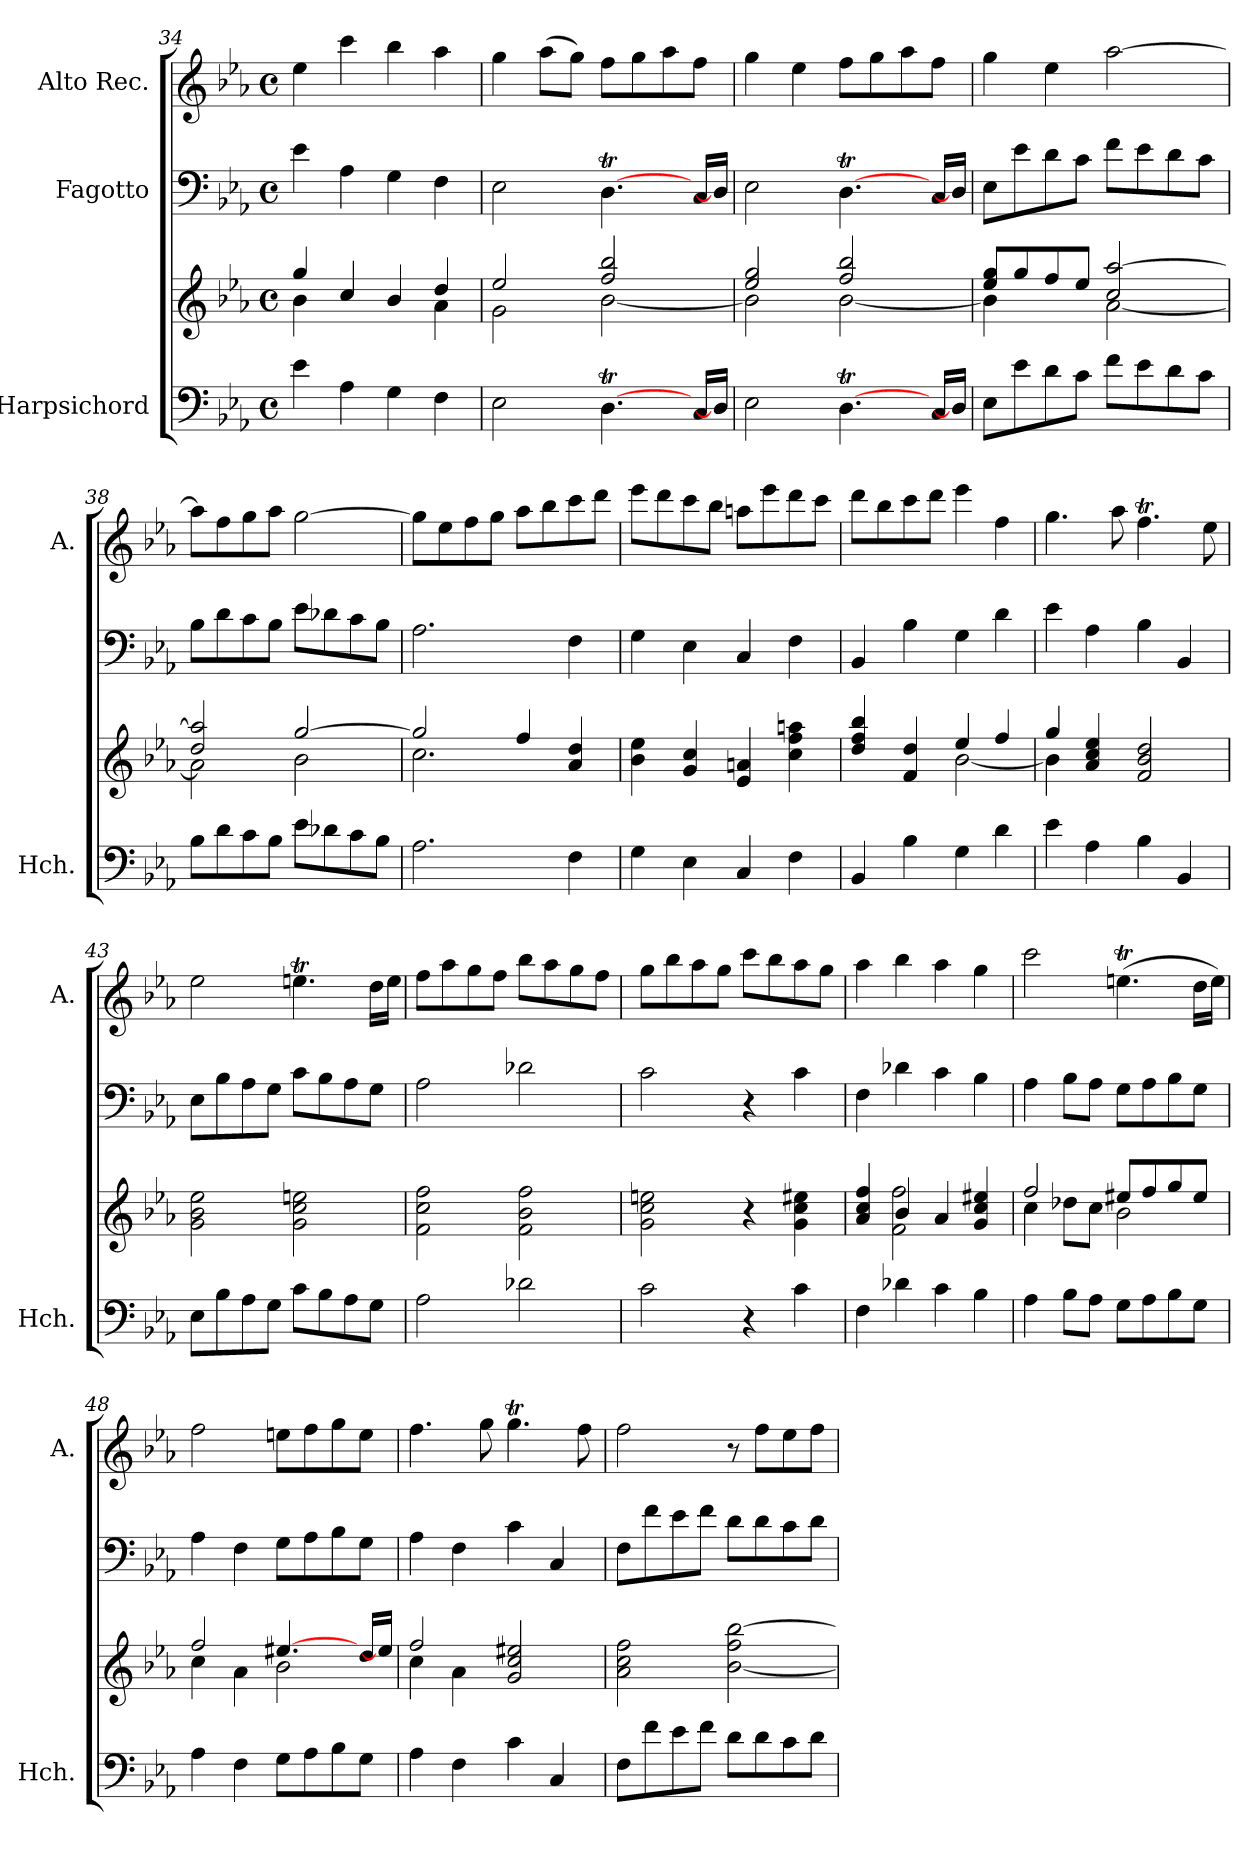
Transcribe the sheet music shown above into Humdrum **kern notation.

**kern	**kern	**kern	**kern
*part3	*part3	*part2	*part1
*staff4	*staff3	*staff2	*staff1
*I"Harpsichord	*	*I"Fagotto	*I"Alto Rec.
*I'Hch.	*	*	*I'A.
*clefF4	*clefG2	*clefF4	*clefG2
*k[b-e-a-]	*k[b-e-a-]	*k[b-e-a-]	*k[b-e-a-]
*M4/4	*M4/4	*M4/4	*M4/4
*met(c)	*met(c)	*met(c)	*met(c)
=34	=34	=34	=34
*	*^	*	*
4e-\	4gg/	4b-\	4e-\	4ee-\
4A-\	4cc/	2ryy	4A-\	4ccc\
4G\	4b-/	.	4G\	4bb-\
4F\	4dd/	4a-\	4F\	4aa-\
=35	=35	=35	=35	=35
2E-\	2ee-/	2g\	2E-\	4gg\
.	.	.	.	(8aa-\L
.	.	.	.	8gg\J)
[4.Dt\	2ff/ 2bb-/	[2b-\	[4.Dt\	8ff\L
.	.	.	.	8gg\
.	.	.	.	8aa-\
16C/LL	.	.	16C/LL	8ff\J
16D/JJ]	.	.	16D/JJ]	.
=36	=36	=36	=36	=36
2E-\	2ee-/ 2gg/	2b-\]	2E-\	4gg\
.	.	.	.	4ee-\
[4.Dt\	2ff/ 2bb-/	[2b-\	[4.Dt\	8ff\L
.	.	.	.	8gg\
.	.	.	.	8aa-\
16C/LL	.	.	16C/LL	8ff\J
16D/JJ]	.	.	16D/JJ]	.
=37	=37	=37	=37	=37
8E-\L	8ee-/ 8gg/L	4b-\]	8E-\L	4gg\
8e-\	8gg/	.	8e-\	.
8d\	8ff/	4ryy	8d\	4ee-\
8c\J	8ee-/J	.	8c\J	.
8f\L	2cc/ [2aa-/	[2a-\	8f\L	[2aa-\
8e-\	.	.	8e-\	.
8d\	.	.	8d\	.
8c\J	.	.	8c\J	.
=38	=38	=38	=38	=38
8B-\L	2dd/ 2aa-/]	2a-\]	8B-\L	8aa-\L]
8d\	.	.	8d\	8ff\
8c\	.	.	8c\	8gg\
8B-\J	.	.	8B-\J	8aa-\J
8e-\L	[2gg/	2b-\	8e-\L	[2gg\
8d-X\	.	.	8d-X\	.
8c\	.	.	8c\	.
8B-\J	.	.	8B-\J	.
=39	=39	=39	=39	=39
2.A-\	2gg/]	2.cc\	2.A-\	8gg\L]
.	.	.	.	8ee-\
.	.	.	.	8ff\
.	.	.	.	8gg\J
.	4ff/	.	.	8aa-\L
.	.	.	.	8bb-\
4F\	4a-/ 4dd/	4ryy	4F\	8ccc\
.	.	.	.	8ddd\J
*	*v	*v	*	*
!!LO:LB:g=z
=40	=40	=40	=40
4G\	4b-\ 4ee-\	4G\	8eee-\L
.	.	.	8ddd\
4E-\	4g/ 4cc/	4E-\	8ccc\
.	.	.	8bb-\J
4C/	4e-/ 4an/	4C/	8aan\L
.	.	.	8eee-\
4F\	4cc\ 4ff\ 4aan\	4F\	8ddd\
.	.	.	8ccc\J
=41	=41	=41	=41
*	*^	*	*
4BB-/	4dd/ 4ff/ 4bb-/	2ryy	4BB-/	8ddd\L
.	.	.	.	8bb-\
4B-\	4f/ 4dd/	.	4B-\	8ccc\
.	.	.	.	8ddd\J
4G\	4ee-/	[2b-\	4G\	4eee-\
4d\	4ff/	.	4d\	4ff\
=42	=42	=42	=42	=42
4e-\	4gg/	4b-\]	4e-\	4.gg\
4A-\	4a-/ 4cc/ 4ee-/	2.ryy	4A-\	.
.	.	.	.	8aa-\
4B-\	2f/ 2b-/ 2dd/	.	4B-\	4.ffT\
4BB-/	.	.	4BB-/	.
.	.	.	.	8ee-\
*	*v	*v	*	*
=43	=43	=43	=43
8E-\L	2g\ 2b-\ 2ee-\	8E-\L	2ee-\
8B-\	.	8B-\	.
8A-\	.	8A-\	.
8G\J	.	8G\J	.
8c\L	2g\ 2cc\ 2een\	8c\L	4.eent\
8B-\	.	8B-\	.
8A-\	.	8A-\	.
8G\J	.	8G\J	16dd\LL
.	.	.	16ee\JJ
=44	=44	=44	=44
2A-\	2f\ 2cc\ 2ff\	2A-\	8ff\L
.	.	.	8aa-\
.	.	.	8gg\
.	.	.	8ff\J
2d-X\	2f\ 2b-\ 2ff\	2d-X\	8bb-\L
.	.	.	8aa-\
.	.	.	8gg\
.	.	.	8ff\J
=45	=45	=45	=45
2c\	2g\ 2cc\ 2een\	2c\	8gg\L
.	.	.	8bb-\
.	.	.	8aa-\
.	.	.	8gg\J
4r	4r	4r	8ccc\L
.	.	.	8bb-\
4c\	4g\ 4cc\ 4ee#X\	4c\	8aa-\
.	.	.	8gg\J
=46	=46	=46	=46
*	*^	*	*
4F\	4a-/ 4cc/ 4ff/	4ryy	4F\	4aa-\
4d-X\	4b-/	2f\ 2ff\	4d-X\	4bb-\
4c\	4a-/	.	4c\	4aa-\
4B-\	4g/ 4cc/ 4ee#X/	4ryy	4B-\	4gg\
!!LO:LB:g=z
=47	=47	=47	=47	=47
4A-\	2ff/	4cc\	4A-\	2ccc\
8B-\L	.	8dd-X\L	8B-\L	.
8A-\J	.	8cc\J	8A-\J	.
8G\L	8ee#X/L	2b-\	8G\L	(4.eent\
8A-\	8ff/	.	8A-\	.
8B-\	8gg/	.	8B-\	.
8G\J	8ee#/J	.	8G\J	16dd\LL
.	.	.	.	16ee\JJ)
=48	=48	=48	=48	=48
4A-\	2ff/	4cc\	4A-\	2ff\
4F\	.	4a-\	4F\	.
8G\L	[4.ee#X/	2b-\	8G\L	8een\L
8A-\	.	.	8A-\	8ff\
8B-\	.	.	8B-\	8gg\
8G\J	16dd/LL	.	8G\J	8ee\J
.	16ee#/JJ]	.	.	.
=49	=49	=49	=49	=49
4A-\	2ff/	4cc\	4A-\	4.ff\
4F\	.	4a-\	4F\	.
.	.	.	.	8gg\
4c\	2g/ 2cc/ 2ee#X/	2ryy	4c\	4.ggt\
4C/	.	.	4C/	.
.	.	.	.	8ff\
*	*v	*v	*	*
=50	=50	=50	=50
8F\L	2a-\ 2cc\ 2ff\	8F\L	2ff\
8f\	.	8f\	.
8e-\	.	8e-\	.
8f\J	.	8f\J	.
8d\L	[2b-\ 2ff\ [2bb-\	8d\L	8r
8d\	.	8d\	8ff\L
8c\	.	8c\	8ee-\
8d\J	.	8d\J	8ff\J
=	=	=	=
*-	*-	*-	*-
